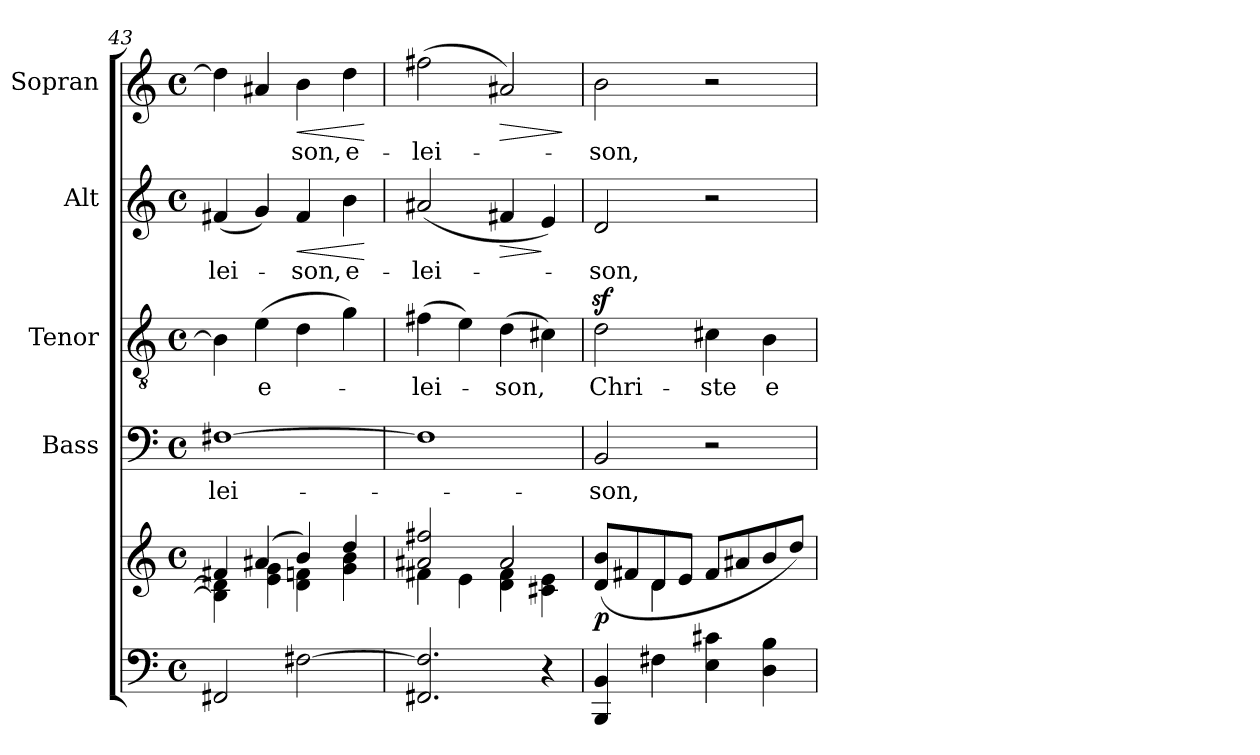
**kern	**kern	**dynam	**kern	**text	**kern	**text	**kern	**text	**dynam	**kern	**text	**dynam
*part5	*part5	*part5	*part4	*part4	*part3	*part3	*part2	*part2	*part2	*part1	*part1	*part1
*staff6	*staff5	*staff5/6	*staff4	*staff4	*staff3	*staff3	*staff2	*staff2	*staff2	*staff1	*staff1	*staff1
*	*	*	*I"Bass	*	*I"Tenor	*	*I"Alt	*	*	*I"Sopran	*	*
*	*	*	*I'B.	*	*I'T.	*	*I'A.	*	*	*I'S.	*	*
*clefF4	*clefG2	*	*clefF4	*	*clefGv2	*	*clefG2	*	*	*clefG2	*	*
*k[]	*k[]	*	*k[]	*	*k[]	*	*k[]	*	*	*k[]	*	*
*C:	*C:	*	*C:	*	*C:	*	*C:	*	*	*C:	*	*
*M4/4	*M4/4	*	*M4/4	*	*M4/4	*	*M4/4	*	*	*M4/4	*	*
*met(c)	*met(c)	*	*met(c)	*	*met(c)	*	*met(c)	*	*	*met(c)	*	*
=43	=43	=43	=43	=43	=43	=43	=43	=43	=43	=43	=43	=43
*	*^	*	*	*	*	*	*	*	*	*	*	*
!	!	!	!	!	!LO:LY:b	!	!	!	!LO:LY:b	!	!	!	!
2FF#X/	4f#X/	4B\] 4d\]	.	[1F#X	-lei-	4B\]	.	(<4f#X/	-lei-	.	4dd\]	.	.
!	!	!	!	!	!	!	!LO:LY:b	!	!	!	!	!	!
.	(4a#X/	4e\ 4g\	.	.	.	(>4e\	e-	4g/)	.	.	4a#X/	.	.
!	!	!	!	!	!	!	!	!	!LO:LY:b	!LO:HP:b	!	!LO:LY:b	!LO:HP:b
[2F#X\	4b/)	4d\ 4f\	.	.	.	4d\	.	4f#/	-son,	<	4b\	-son,	<
!	!	!	!	!	!	!	!	!	!LO:LY:b	!	!	!LO:LY:b	!
.	4dd/	4g\ 4b\	.	.	.	4g\)	.	4b\	e-	.	4dd\	e-	.
*	*v	*v	*	*	*	*	*	*	*	*	*	*	*
.	.	.	.	.	.	.	.	.	[	.	.	[
=44	=44	=44	=44	=44	=44	=44	=44	=44	=44	=44	=44	=44
*	*^	*	*	*	*	*	*	*	*	*	*	*
!	!	!	!	!	!	!	!LO:LY:b	!	!LO:LY:b	!	!	!LO:LY:b	!
2.FF#X/ 2.F#/]	2a#X/ 2ff#X/	4f#X\	.	1F#]	.	(>4f#X\	-lei-	(<2a#X/	-lei-	.	(>2ff#X\	-lei-	.
.	.	4e\	.	.	.	4e\)	.	.	.	.	.	.	.
!	!	!	!	!	!	!	!LO:LY:b	!	!	!LO:HP:b	!	!	!LO:HP:b
.	2a#/	4d\ 4f#\	.	.	.	(>4d\	-son,	4f#X/	.	>	2a#X/)	.	>
4r	.	4c#X\ 4e\	.	.	.	4c#X\)	.	4e/)	.	]	.	.	.
*	*v	*v	*	*	*	*	*	*	*	*	*	*	*
.	.	.	.	.	.	.	.	.	.	.	.	]
=45	=45	=45	=45	=45	=45	=45	=45	=45	=45	=45	=45	=45
*	*^	*	*	*	*	*	*	*	*	*	*	*
!	!	!	!LO:DY:b	!	!LO:LY:b	!	!LO:LY:b	!	!LO:LY:b	!	!	!LO:LY:b	!
4BBB/ 4BB/	(>8d/ 8b/L	4ryy	p	2BB/	-son,	2dz>\	Chri-	2d/	-son,	.	2b\	-son,	.
.	8f#X/	.	.	.	.	.	.	.	.	.	.	.	.
4F#X\	8d/	4d\	.	.	.	.	.	.	.	.	.	.	.
.	8e/J	.	.	.	.	.	.	.	.	.	.	.	.
!	!	!	!	!	!	!	!LO:LY:b	!	!	!	!	!	!
4E\ 4c#X\	8f#/L	2ryy	[ [	2r	.	4c#X\	-ste	2r	.	.	2r	.	.
.	8a#X/	.	.	.	.	.	.	.	.	.	.	.	.
!	!	!	!	!	!	!	!LO:LY:b	!	!	!	!	!	!
4D\ 4B\	8b/	.	.	.	.	4B\	e-	.	.	.	.	.	.
.	8dd/J)	.	.	.	.	.	.	.	.	.	.	.	.
*	*v	*v	*	*	*	*	*	*	*	*	*	*	*
=	=	=	=	=	=	=	=	=	=	=	=	=
*-	*-	*-	*-	*-	*-	*-	*-	*-	*-	*-	*-	*-
